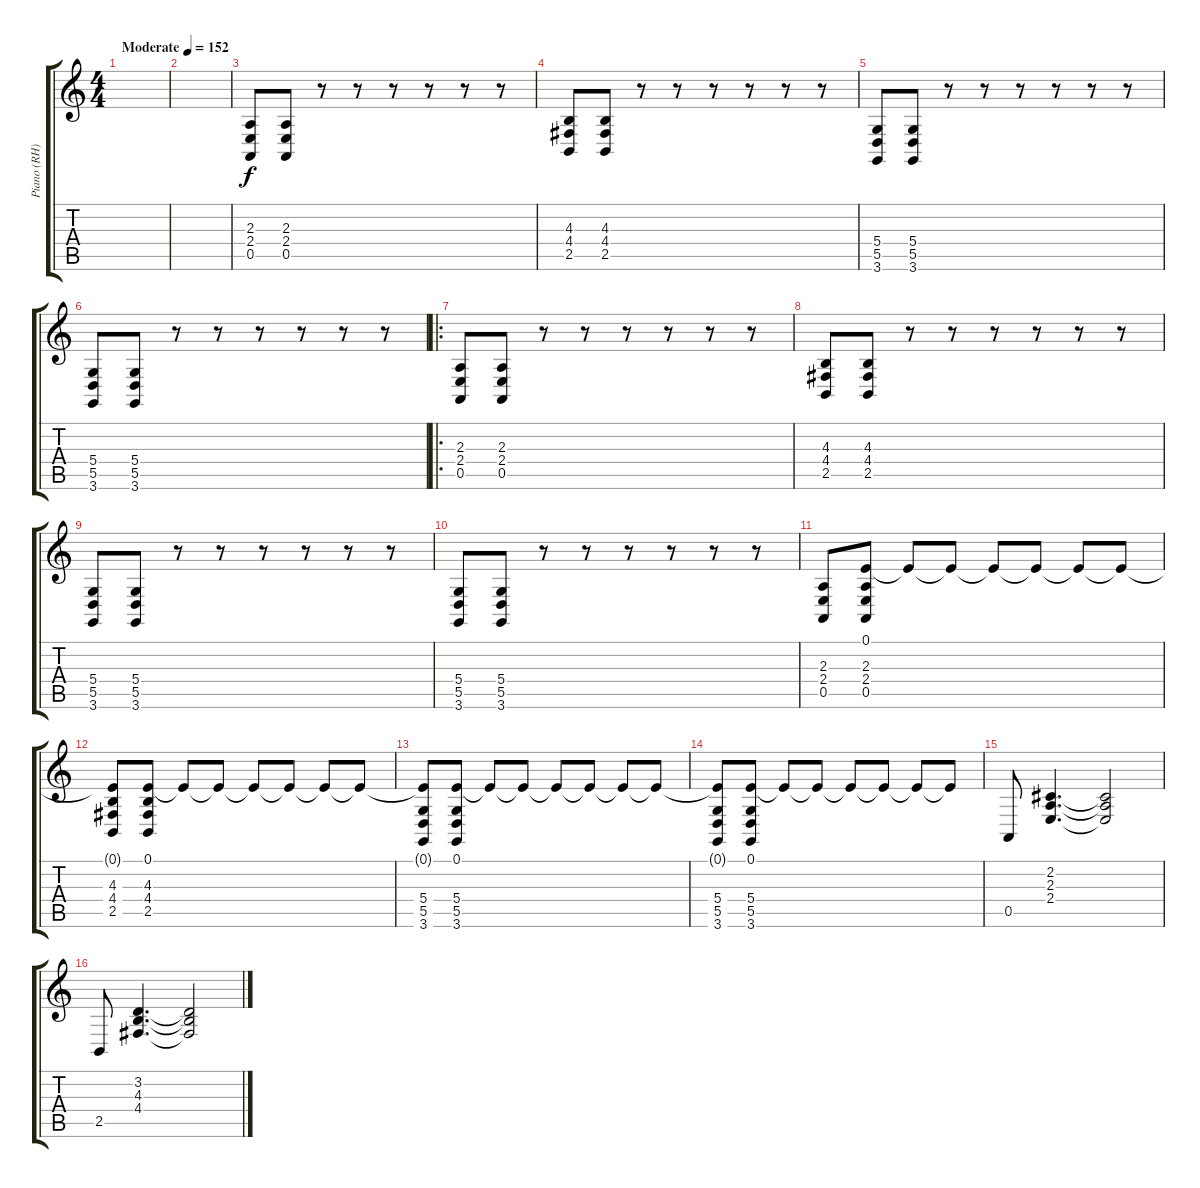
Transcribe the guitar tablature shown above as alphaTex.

\track ("Piano (RH)" "Piano (RH)") {instrument acousticgrandpiano}
\staff {score tabs}
\tuning (E4 B3 G3 D3 A2 E2) {hide}
\ts (4 4)
\tempo (152 "Moderate")
\clef g2
\ks c
|
|
(2.3 2.4 0.5).8 (2.3 2.4 0.5).8 r.8 r.8 r.8 r.8 r.8 r.8 |
(4.3 4.4 2.5).8 (4.3 4.4 2.5).8 r.8 r.8 r.8 r.8 r.8 r.8 |
(5.4 5.5 3.6).8 (5.4 5.5 3.6).8 r.8 r.8 r.8 r.8 r.8 r.8 |
(5.4 5.5 3.6).8 (5.4 5.5 3.6).8 r.8 r.8 r.8 r.8 r.8 r.8 |
\ro
(2.3 2.4 0.5).8 (2.3 2.4 0.5).8 r.8 r.8 r.8 r.8 r.8 r.8 |
(4.3 4.4 2.5).8 (4.3 4.4 2.5).8 r.8 r.8 r.8 r.8 r.8 r.8 |
(5.4 5.5 3.6).8 (5.4 5.5 3.6).8 r.8 r.8 r.8 r.8 r.8 r.8 |
(5.4 5.5 3.6).8 (5.4 5.5 3.6).8 r.8 r.8 r.8 r.8 r.8 r.8 |
(2.3 2.4 0.5).8 (0.1 2.3 2.4 0.5).8 0.1{t}.8 0.1{t}.8 0.1{t}.8 0.1{t}.8 0.1{t}.8 0.1{t}.8 |
(0.1{t} 4.3 4.4 2.5).8 (0.1 4.3 4.4 2.5).8 0.1{t}.8 0.1{t}.8 0.1{t}.8 0.1{t}.8 0.1{t}.8 0.1{t}.8 |
(0.1{t} 5.4 5.5 3.6).8 (0.1 5.4 5.5 3.6).8 0.1{t}.8 0.1{t}.8 0.1{t}.8 0.1{t}.8 0.1{t}.8 0.1{t}.8 |
(0.1{t} 5.4 5.5 3.6).8 (0.1 5.4 5.5 3.6).8 0.1{t}.8 0.1{t}.8 0.1{t}.8 0.1{t}.8 0.1{t}.8 0.1{t}.8 |
0.5.8 (2.2 2.3 2.4).4{d} (2.2{t} 2.3{t} 2.4{t}).2 |
2.5.8 (3.2 4.3 4.4).4{d} (3.2{t} 4.3{t} 4.4{t}).2
